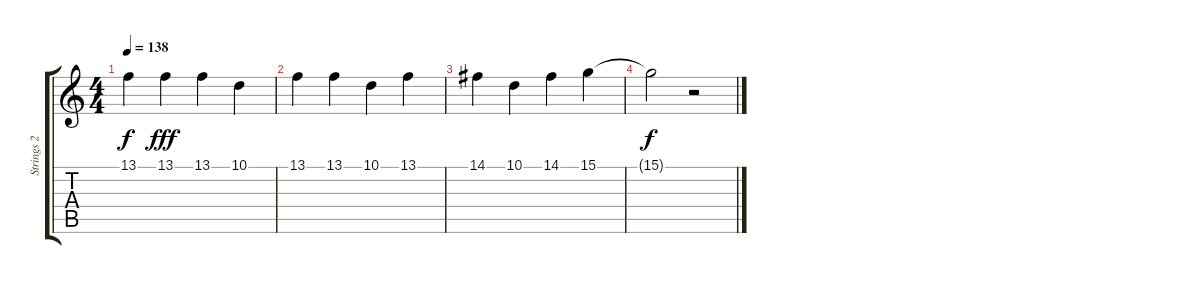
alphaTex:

\track ("Strings 2" "Strings 2") {instrument stringensemble2}
\staff {score tabs}
\tuning (E4 B3 G3 D3 A2 E2) {hide}
\ts (4 4)
\tempo 138
\clef g2
\ks c
13.1{t}.4{dy f} 13.1.4{dy fff} 13.1.4 10.1.4 |
13.1.4 13.1.4 10.1.4 13.1.4 |
14.1.4 10.1.4 14.1.4 15.1.4 |
15.1{t}.2{dy f} r.2
